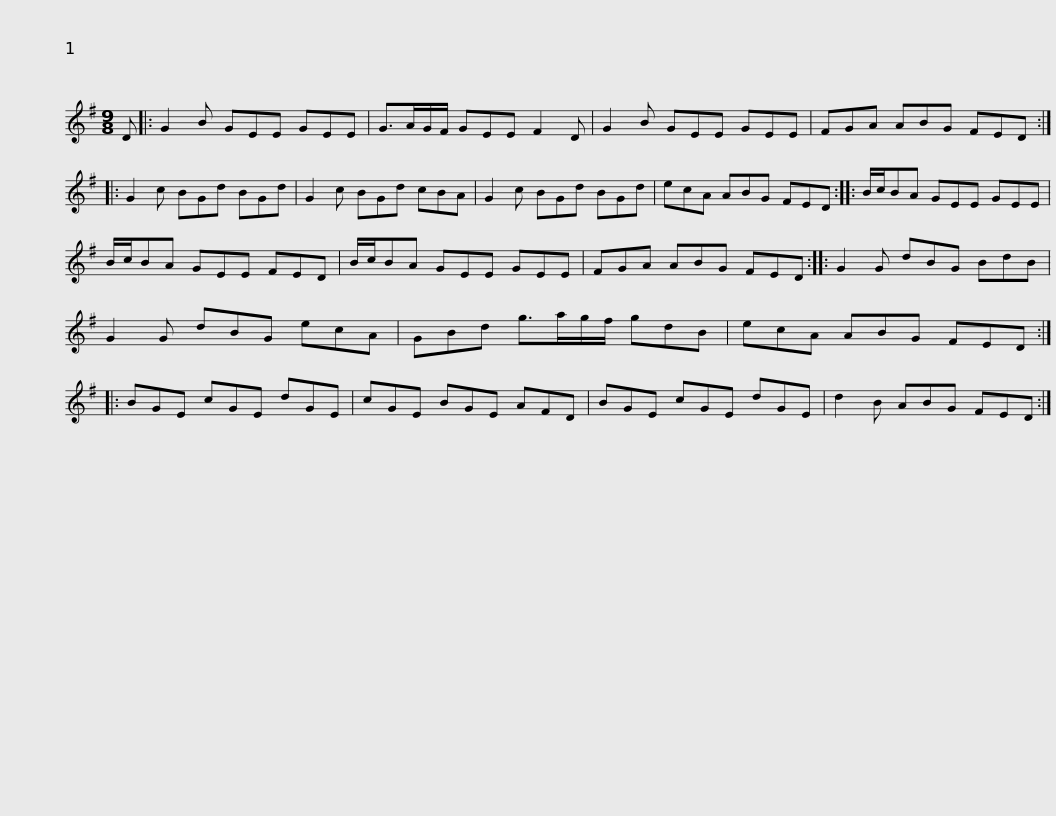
X:1
L:1/8
M:9/8
I:linebreak $
K:Emin
V:1 treble
V:1
 D |: G2 B GEE GEE | G>AG/F/ GEE F2 D | G2 B GEE GEE | FGA ABG FED ::$ %5
 G2 c BGd BGd | G2 c BGd cBA | G2 c BGd BGd | ecA ABG FED :: B/c/BA GEE GEE |$ %10
 B/c/BA GEE FED | B/c/BA GEE GEE | FGA ABG FED :: G2 G dBG BdB |$ G2 G dBG ecA | %15
 GBd g>ag/f/ gdB | ecA ABG FED :: BGE cGE dGE |$ cGE BGE AFD | BGE cGE dGE | %20
 d2 B ABG FED :| %21
